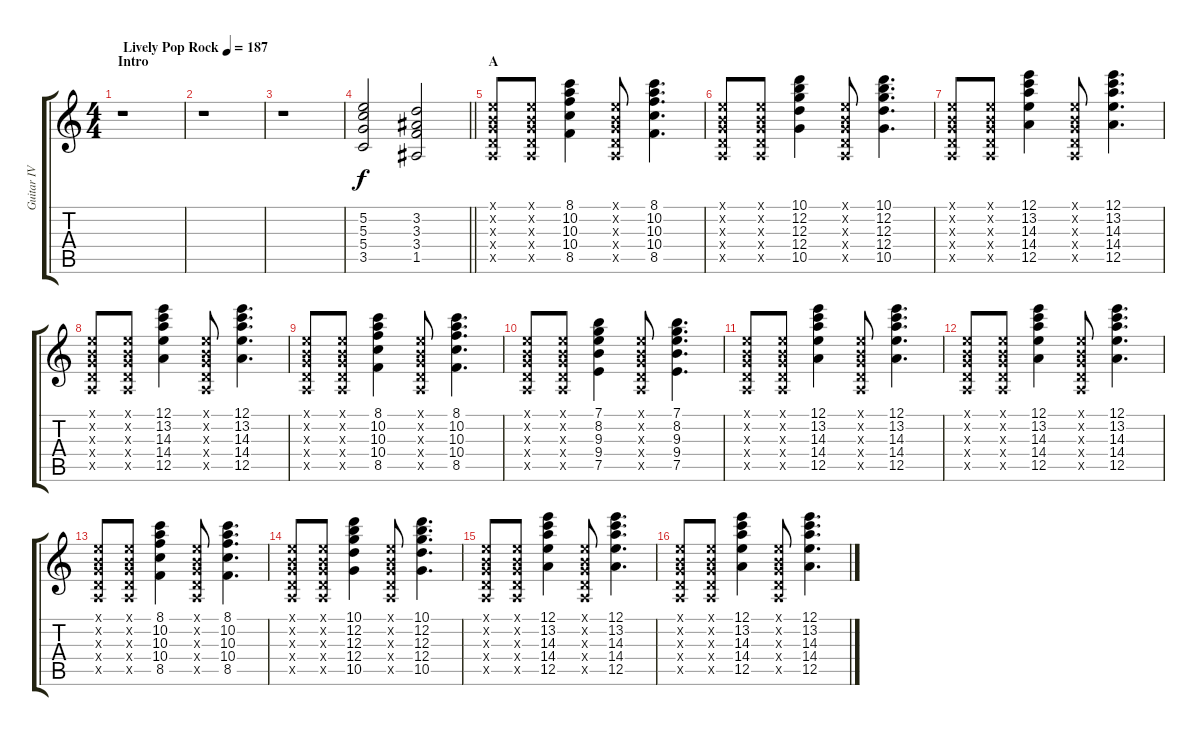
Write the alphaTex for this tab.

\track ("Guitar IV" "Guitar IV") {instrument acousticguitarsteel}
\staff {score tabs}
\tuning (E4 B3 G3 D3 A2 E2) {hide}
\ts (4 4)
\section ("" "Intro")
\tempo (187 "Lively Pop Rock")
\clef g2
\ks c
r.1{dy f instrument acousticguitarsteel} |
r.1 |
r.1 |
\barLineRight lightlight
(5.2 5.3 5.4 3.5).2 (3.2 3.3 3.4 1.5).2 |
\section ("" "A")
(0.1{x} 0.2{x} 0.3{x} 0.4{x} 0.5{x}).8 (0.1{x} 0.2{x} 0.3{x} 0.4{x} 0.5{x}).8 (8.1 10.2 10.3 10.4 8.5).4 (0.1{x} 0.2{x} 0.3{x} 0.4{x} 0.5{x}).8 (8.1 10.2 10.3 10.4 8.5).4{d} |
(0.1{x} 0.2{x} 0.3{x} 0.4{x} 0.5{x}).8 (0.1{x} 0.2{x} 0.3{x} 0.4{x} 0.5{x}).8 (10.1 12.2 12.3 12.4 10.5).4 (0.1{x} 0.2{x} 0.3{x} 0.4{x} 0.5{x}).8 (10.1 12.2 12.3 12.4 10.5).4{d} |
(0.1{x} 0.2{x} 0.3{x} 0.4{x} 0.5{x}).8 (0.1{x} 0.2{x} 0.3{x} 0.4{x} 0.5{x}).8 (12.1 13.2 14.3 14.4 12.5).4 (0.1{x} 0.2{x} 0.3{x} 0.4{x} 0.5{x}).8 (12.1 13.2 14.3 14.4 12.5).4{d} |
(0.1{x} 0.2{x} 0.3{x} 0.4{x} 0.5{x}).8 (0.1{x} 0.2{x} 0.3{x} 0.4{x} 0.5{x}).8 (12.1 13.2 14.3 14.4 12.5).4 (0.1{x} 0.2{x} 0.3{x} 0.4{x} 0.5{x}).8 (12.1 13.2 14.3 14.4 12.5).4{d} |
(0.1{x} 0.2{x} 0.3{x} 0.4{x} 0.5{x}).8 (0.1{x} 0.2{x} 0.3{x} 0.4{x} 0.5{x}).8 (8.1 10.2 10.3 10.4 8.5).4 (0.1{x} 0.2{x} 0.3{x} 0.4{x} 0.5{x}).8 (8.1 10.2 10.3 10.4 8.5).4{d} |
(0.1{x} 0.2{x} 0.3{x} 0.4{x} 0.5{x}).8 (0.1{x} 0.2{x} 0.3{x} 0.4{x} 0.5{x}).8 (7.1 8.2 9.3 9.4 7.5).4 (0.1{x} 0.2{x} 0.3{x} 0.4{x} 0.5{x}).8 (7.1 8.2 9.3 9.4 7.5).4{d} |
(0.1{x} 0.2{x} 0.3{x} 0.4{x} 0.5{x}).8 (0.1{x} 0.2{x} 0.3{x} 0.4{x} 0.5{x}).8 (12.1 13.2 14.3 14.4 12.5).4 (0.1{x} 0.2{x} 0.3{x} 0.4{x} 0.5{x}).8 (12.1 13.2 14.3 14.4 12.5).4{d} |
(0.1{x} 0.2{x} 0.3{x} 0.4{x} 0.5{x}).8 (0.1{x} 0.2{x} 0.3{x} 0.4{x} 0.5{x}).8 (12.1 13.2 14.3 14.4 12.5).4 (0.1{x} 0.2{x} 0.3{x} 0.4{x} 0.5{x}).8 (12.1 13.2 14.3 14.4 12.5).4{d} |
(0.1{x} 0.2{x} 0.3{x} 0.4{x} 0.5{x}).8 (0.1{x} 0.2{x} 0.3{x} 0.4{x} 0.5{x}).8 (8.1 10.2 10.3 10.4 8.5).4 (0.1{x} 0.2{x} 0.3{x} 0.4{x} 0.5{x}).8 (8.1 10.2 10.3 10.4 8.5).4{d} |
(0.1{x} 0.2{x} 0.3{x} 0.4{x} 0.5{x}).8 (0.1{x} 0.2{x} 0.3{x} 0.4{x} 0.5{x}).8 (10.1 12.2 12.3 12.4 10.5).4 (0.1{x} 0.2{x} 0.3{x} 0.4{x} 0.5{x}).8 (10.1 12.2 12.3 12.4 10.5).4{d} |
(0.1{x} 0.2{x} 0.3{x} 0.4{x} 0.5{x}).8 (0.1{x} 0.2{x} 0.3{x} 0.4{x} 0.5{x}).8 (12.1 13.2 14.3 14.4 12.5).4 (0.1{x} 0.2{x} 0.3{x} 0.4{x} 0.5{x}).8 (12.1 13.2 14.3 14.4 12.5).4{d} |
(0.1{x} 0.2{x} 0.3{x} 0.4{x} 0.5{x}).8 (0.1{x} 0.2{x} 0.3{x} 0.4{x} 0.5{x}).8 (12.1 13.2 14.3 14.4 12.5).4 (0.1{x} 0.2{x} 0.3{x} 0.4{x} 0.5{x}).8 (12.1 13.2 14.3 14.4 12.5).4{d}
